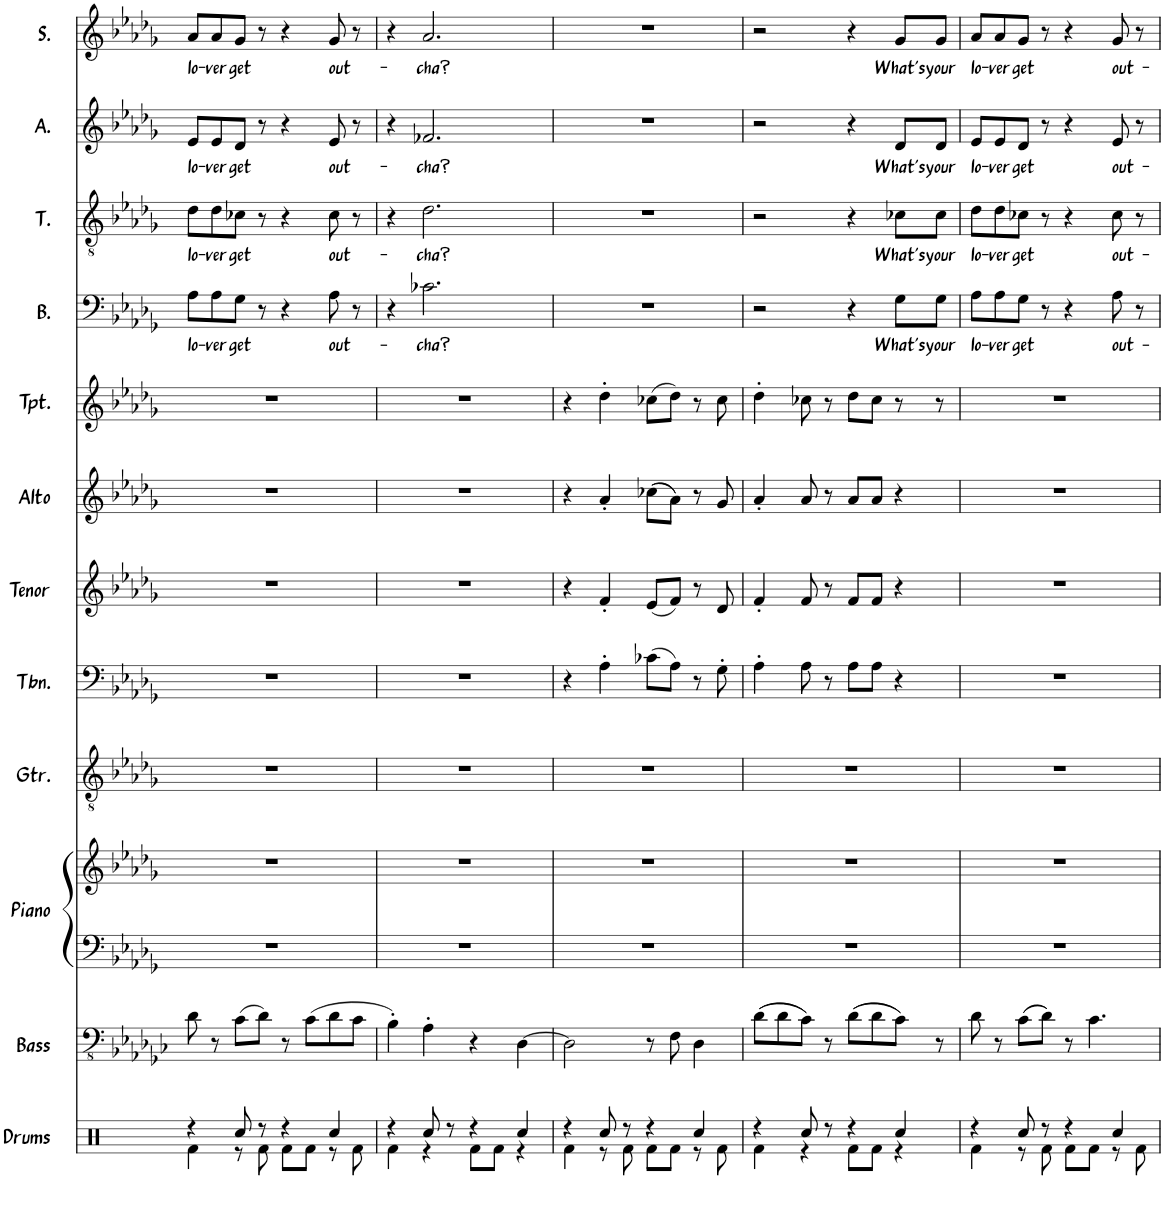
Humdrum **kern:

**kern	**kern	**kern	**kern	**kern	**kern	**kern	**kern	**kern	**kern	**text	**kern	**text	**kern	**text	**kern	**text
*part12	*part11	*part10	*part10	*part9	*part8	*part7	*part6	*part5	*part4	*part4	*part3	*part3	*part2	*part2	*part1	*part1
*staff13	*staff12	*staff11	*staff10	*staff9	*staff8	*staff7	*staff6	*staff5	*staff4	*staff4	*staff3	*staff3	*staff2	*staff2	*staff1	*staff1
*I"Drums	*I"Bass	*I"Piano	*	*I"Guitar	*I"Trombone	*I"Tenor Sax	*I"Alto Sax	*I"Trumpet	*I"Bass	*	*I"Tenor	*	*I"Alto	*	*I"Soprano	*
*I'Drums	*I'Bass	*I'Piano	*	*I'Gtr.	*I'Tbn.	*I'Tenor	*I'Alto	*I'Tpt.	*I'B.	*	*I'T.	*	*I'A.	*	*I'S.	*
!!LO:PB:g=z
*clefX	*clefFv4	*clefF4	*clefG2	*clefGv2	*clefF4	*clefG2	*clefG2	*clefG2	*clefF4	*	*clefGv2	*	*clefG2	*	*clefG2	*
*	*	*	*	*	*	*ITrd8c14	*ITrd5c9	*ITrd1c2	*	*	*	*	*	*	*	*
*k[]	*k[b-e-a-d-g-c-]	*k[b-e-a-d-g-]	*k[b-e-a-d-g-]	*k[b-e-a-d-g-]	*k[b-e-a-d-g-]	*k[b-e-a-d-g-]	*k[b-e-a-d-g-]	*k[b-e-a-d-g-]	*k[b-e-a-d-g-]	*	*k[b-e-a-d-g-]	*	*k[b-e-a-d-g-]	*	*k[b-e-a-d-g-]	*
*M4/4	*M4/4	*M4/4	*M4/4	*M4/4	*M4/4	*M4/4	*M4/4	*M4/4	*M4/4	*	*M4/4	*	*M4/4	*	*M4/4	*
=44	=44	=44	=44	=44	=44	=44	=44	=44	=44	=44	=44	=44	=44	=44	=44	=44
*^	*	*	*	*	*	*	*	*	*	*	*	*	*	*	*	*
!	!	!	!	!	!	!	!	!	!	!	!LO:LY:b	!	!LO:LY:b	!	!LO:LY:b	!	!LO:LY:b
4r	4Rf\	8D-\	1r	1r	1r	1r	1r	1r	1r	8A-\L	lo-	8d-\L	lo-	8e-/L	lo-	8a-/L	lo-
!	!	!	!	!	!	!	!	!	!	!	!LO:LY:b	!	!LO:LY:b	!	!LO:LY:b	!	!LO:LY:b
.	.	8r	.	.	.	.	.	.	.	8A-\	-ver	8d-\	-ver	8e-/	-ver	8a-/	-ver
!	!	!	!	!	!	!	!	!	!	!	!LO:LY:b	!	!LO:LY:b	!	!LO:LY:b	!	!LO:LY:b
8Rcc/	8r	(8C-\L	.	.	.	.	.	.	.	8G-\J	get	8c-X\J	get	8d-/J	get	8g-/J	get
8r	8Rf\	8D-\J)	.	.	.	.	.	.	.	8r	.	8r	.	8r	.	8r	.
4r	8Rf\L	8r	.	.	.	.	.	.	.	4r	.	4r	.	4r	.	4r	.
.	8Rf\J	(8C-\L	.	.	.	.	.	.	.	.	.	.	.	.	.	.	.
!	!	!	!	!	!	!	!	!	!	!	!LO:LY:b	!	!LO:LY:b	!	!LO:LY:b	!	!LO:LY:b
4Rcc/	8r	8D-\	.	.	.	.	.	.	.	8A-\	out-	8c-\	out-	8e-/	out-	8g-/	out-
.	8Rf\	8C-\J	.	.	.	.	.	.	.	8r	.	8r	.	8r	.	8r	.
=45	=45	=45	=45	=45	=45	=45	=45	=45	=45	=45	=45	=45	=45	=45	=45	=45	=45
4r	4Rf\	4BB-'\)	1r	1r	1r	1r	1r	1r	1r	4r	.	4r	.	4r	.	4r	.
!	!	!	!	!	!	!	!	!	!	!	!LO:LY:b	!	!LO:LY:b	!	!LO:LY:b	!	!LO:LY:b
8Rcc/	4r	4AA-'\	.	.	.	.	.	.	.	2.c-X\	-cha?	2.d-\	-cha?	2.f-X/	-cha?	2.a-/	-cha?
8r	.	.	.	.	.	.	.	.	.	.	.	.	.	.	.	.	.
4r	8Rf\L	4r	.	.	.	.	.	.	.	.	.	.	.	.	.	.	.
.	8Rf\J	.	.	.	.	.	.	.	.	.	.	.	.	.	.	.	.
4Rcc/	4r	[4DD-\	.	.	.	.	.	.	.	.	.	.	.	.	.	.	.
=46	=46	=46	=46	=46	=46	=46	=46	=46	=46	=46	=46	=46	=46	=46	=46	=46	=46
4r	4Rf\	2DD-\]	1r	1r	1r	4r	4r	4r	4r	1r	.	1r	.	1r	.	1r	.
8Rcc/	8r	.	.	.	.	4A-'\	4f'/	4a-'/	4dd-'\	.	.	.	.	.	.	.	.
8r	8Rf\	.	.	.	.	.	.	.	.	.	.	.	.	.	.	.	.
4r	8Rf\L	8r	.	.	.	(8c-X\L	(8e-/L	((8cc-X\L	(8cc-X\L	.	.	.	.	.	.	.	.
.	8Rf\J	8FF\	.	.	.	8A-\J)	8f/J)	8a-\J))	8dd-\J)	.	.	.	.	.	.	.	.
4Rcc/	8r	4DD-\	.	.	.	8r	8r	8r	8r	.	.	.	.	.	.	.	.
.	8Rf\	.	.	.	.	8G-'\	8d-/	8g-/	8cc-\	.	.	.	.	.	.	.	.
=47	=47	=47	=47	=47	=47	=47	=47	=47	=47	=47	=47	=47	=47	=47	=47	=47	=47
4r	4Rf\	((8D-\L	1r	1r	1r	4A-'\	4f'/	4a-'/	4dd-'\	2r	.	2r	.	2r	.	2r	.
.	.	8D-\	.	.	.	.	.	.	.	.	.	.	.	.	.	.	.
8Rcc/	4r	8C-\J))	.	.	.	8A-\	8f/	8a-/	8cc-X\	.	.	.	.	.	.	.	.
8r	.	8r	.	.	.	8r	8r	8r	8r	.	.	.	.	.	.	.	.
4r	8Rf\L	((8D-\L	.	.	.	8A-\L	8f/L	8a-/L	8dd-\L	4r	.	4r	.	4r	.	4r	.
.	8Rf\J	8D-\	.	.	.	8A-\J	8f/J	8a-/J	8cc-\J	.	.	.	.	.	.	.	.
!	!	!	!	!	!	!	!	!	!	!	!LO:LY:b	!	!LO:LY:b	!	!LO:LY:b	!	!LO:LY:b
4Rcc/	4r	8C-\J))	.	.	.	4r	4r	4r	8r	8G-\L	What's	8c-X\L	What's	8d-/L	What's	8g-/L	What's
!	!	!	!	!	!	!	!	!	!	!	!LO:LY:b	!	!LO:LY:b	!	!LO:LY:b	!	!LO:LY:b
.	.	8r	.	.	.	.	.	.	8r	8G-\J	your	8c-\J	your	8d-/J	your	8g-/J	your
=48	=48	=48	=48	=48	=48	=48	=48	=48	=48	=48	=48	=48	=48	=48	=48	=48	=48
!	!	!	!	!	!	!	!	!	!	!	!LO:LY:b	!	!LO:LY:b	!	!LO:LY:b	!	!LO:LY:b
4r	4Rf\	8D-\	1r	1r	1r	1r	1r	1r	1r	8A-\L	lo-	8d-\L	lo-	8e-/L	lo-	8a-/L	lo-
!	!	!	!	!	!	!	!	!	!	!	!LO:LY:b	!	!LO:LY:b	!	!LO:LY:b	!	!LO:LY:b
.	.	8r	.	.	.	.	.	.	.	8A-\	-ver	8d-\	-ver	8e-/	-ver	8a-/	-ver
!	!	!	!	!	!	!	!	!	!	!	!LO:LY:b	!	!LO:LY:b	!	!LO:LY:b	!	!LO:LY:b
8Rcc/	8r	((8C-\L	.	.	.	.	.	.	.	8G-\J	get	8c-X\J	get	8d-/J	get	8g-/J	get
8r	8Rf\	8D-\J))	.	.	.	.	.	.	.	8r	.	8r	.	8r	.	8r	.
4r	8Rf\L	8r	.	.	.	.	.	.	.	4r	.	4r	.	4r	.	4r	.
.	8Rf\J	4.C-\	.	.	.	.	.	.	.	.	.	.	.	.	.	.	.
!	!	!	!	!	!	!	!	!	!	!	!LO:LY:b	!	!LO:LY:b	!	!LO:LY:b	!	!LO:LY:b
4Rcc/	8r	.	.	.	.	.	.	.	.	8A-\	out-	8c-\	out-	8e-/	out-	8g-/	out-
.	8Rf\	.	.	.	.	.	.	.	.	8r	.	8r	.	8r	.	8r	.
*v	*v	*	*	*	*	*	*	*	*	*	*	*	*	*	*	*	*
=	=	=	=	=	=	=	=	=	=	=	=	=	=	=	=	=
*-	*-	*-	*-	*-	*-	*-	*-	*-	*-	*-	*-	*-	*-	*-	*-	*-
